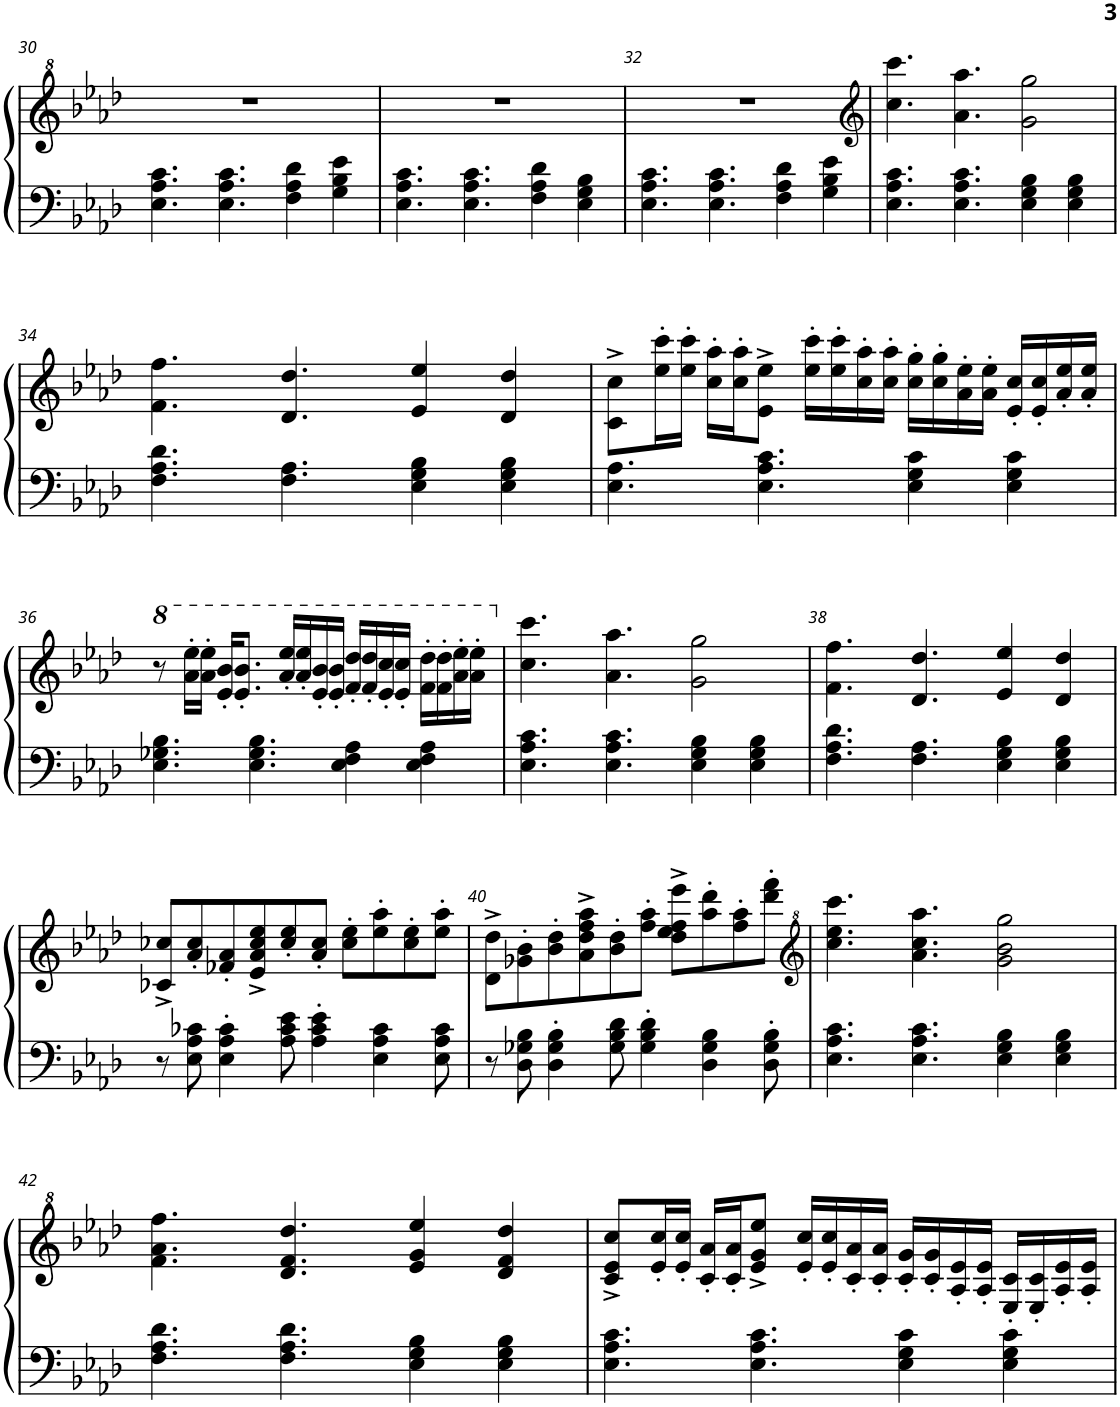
**kern	**kern
*part2	*part1
*staff2	*staff1
*I"Piano 3	*I"Piano
*I'Pno	*I'Pno
!!LO:PB:g=z
*clefF4	*clefG^2
*k[b-e-a-d-]	*k[b-e-a-d-]
*M5/4	*M5/4
=30	=30
4.E-\ 4.A-\ 4.c\	4%5r
4.E-\ 4.A-\ 4.c\	.
4F\ 4A-\ 4d-\	.
4G\ 4B-\ 4e-\	.
=31	=31
4.E-\ 4.A-\ 4.c\	4%5r
4.E-\ 4.A-\ 4.c\	.
4F\ 4A-\ 4d-\	.
4E-\ 4G\ 4B-\	.
=32	=32
4.E-\ 4.A-\ 4.c\	4%5r
4.E-\ 4.A-\ 4.c\	.
4F\ 4A-\ 4d-\	.
4G\ 4B-\ 4e-\	.
=33	=33
*	*clefG2
4.E-\ 4.A-\ 4.c\	4.cc\ 4.ccc\
4.E-\ 4.A-\ 4.c\	4.a-\ 4.aa-\
4E-\ 4G\ 4B-\	2g\ 2gg\
4E-\ 4G\ 4B-\	.
!!LO:LB:g=z
=34	=34
4.F\ 4.A-\ 4.d-\	4.f\ 4.ff\
4.F\ 4.A-\	4.d-/ 4.dd-/
4E-\ 4G\ 4B-\	4e-/ 4ee-/
4E-\ 4G\ 4B-\	4d-/ 4dd-/
=35	=35
4.E-\ 4.A-\	8c\^ 8cc\^L
.	16ee-\' 16ccc\'L
.	16ee-\' 16ccc\'JJ
.	16cc\' 16aa-\'LL
.	16cc\' 16aa-\'J
4.E-\ 4.A-\ 4.c\	8e-\^ 8ee-\^J
.	16ee-\' 16ccc\'LL
.	16ee-\' 16ccc\'
.	16cc\' 16aa-\'
.	16cc\' 16aa-\'JJ
4E-\ 4G\ 4c\	16cc\' 16gg\'LL
.	16cc\' 16gg\'
.	16a-\' 16ee-\'
.	16a-\' 16ee-\'JJ
4E-\ 4G\ 4c\	16e-/' 16cc/'LL
.	16e-/' 16cc/'
.	16a-/' 16ee-/'
.	16a-/' 16ee-/'JJ
!!LO:LB:g=z
=36	=36
*	*8va
4.E-\ 4.G-X\ 4.B-\	8r
.	16aa-\' 16eee-\'LL
.	16aa-\' 16eee-\'JJ
.	16ee-/' 16bb-/'KL
.	8.ee-/' 8.bb-/'J
4.E-\ 4.G-\ 4.B-\	.
.	16aa-/' 16eee-/'LL
.	16aa-/' 16eee-/'
.	16ee-/' 16bb-/'
.	16ee-/' 16bb-/'JJ
4E-\ 4F\ 4A-\	16ff/' 16ddd-/'LL
.	16ff/' 16ddd-/'
.	16ee-/' 16ccc/'
.	16ee-/' 16ccc/'JJ
4E-\ 4F\ 4A-\	16ff\' 16ddd-\'LL
.	16ff\' 16ddd-\'
.	16aa-\' 16eee-\'
.	16aa-\' 16eee-\'JJ
=37	=37
*	*X8va
4.E-\ 4.A-\ 4.c\	4.cc\ 4.ccc\
4.E-\ 4.A-\ 4.c\	4.a-\ 4.aa-\
4E-\ 4G\ 4B-\	2g\ 2gg\
4E-\ 4G\ 4B-\	.
=38	=38
4.F\ 4.A-\ 4.d-\	4.f\ 4.ff\
4.F\ 4.A-\	4.d-/ 4.dd-/
4E-\ 4G\ 4B-\	4e-/ 4ee-/
4E-\ 4G\ 4B-\	4d-/ 4dd-/
!!LO:LB:g=z
=39	=39
8r	8c-X/^ 8cc-X/^L
8E-\ 8A-\ 8c-X\	8a-/' 8cc-/'
4E-\' 4A-\' 4c-\'	8f-X/' 8a-/'
.	8e-/^ 8a-/^ 8cc-/^ 8ee-/^
8A-\ 8c-\ 8e-\	8cc-/' 8ee-/'
4A-\' 4c-\' 4e-\'	8a-/' 8cc-/'J
.	8cc-\' 8ee-\'L
4E-\ 4A-\ 4c-\	8ee-\' 8aa-\'
.	8cc-\' 8ee-\'
8E-\ 8A-\ 8c-\	8ee-\' 8aa-\'J
=40	=40
8r	8d-\^ 8dd-\^L
8D-\ 8G-X\ 8B-\	8g-X\' 8b-\'
4D-\' 4G-\' 4B-\'	8b-\' 8dd-\'
.	8a-\^ 8dd-\^ 8ff\^ 8aa-\^
8G-\ 8B-\ 8d-\	8b-\' 8dd-\'
4G-\' 4B-\' 4d-\'	8ff\' 8aa-\'J
.	8dd-\^ 8ee-\^ 8ff\^ 8eee-\^L
4D-\ 4G-\ 4B-\	8aa-\' 8ddd-\'
.	8ff\' 8aa-\'
8D-\' 8G-\' 8B-\'	8ddd-\' 8fff\'J
=41	=41
*	*clefG^2
4.E-\ 4.A-\ 4.c\	4.ccc\ 4.eee-\ 4.cccc\
4.E-\ 4.A-\ 4.c\	4.aa-\ 4.ccc\ 4.aaa-\
4E-\ 4G\ 4B-\	2gg\ 2bb-\ 2ggg\
4E-\ 4G\ 4B-\	.
!!LO:LB:g=z
=42	=42
4.F\ 4.A-\ 4.d-\	4.ff\ 4.aa-\ 4.fff\
4.F\ 4.A-\ 4.d-\	4.dd-/ 4.ff/ 4.ddd-/
4E-\ 4G\ 4B-\	4ee-/ 4gg/ 4eee-/
4E-\ 4G\ 4B-\	4dd-/ 4ff/ 4ddd-/
=43	=43
4.E-\ 4.A-\ 4.c\	8cc/^ 8ee-/^ 8ccc/^L
.	16ee-/' 16ccc/'L
.	16ee-/' 16ccc/'JJ
.	16cc/' 16aa-/'LL
.	16cc/' 16aa-/'J
4.E-\ 4.A-\ 4.c\	8ee-/^ 8gg/^ 8eee-/^J
.	16ee-/' 16ccc/'LL
.	16ee-/' 16ccc/'
.	16cc/' 16aa-/'
.	16cc/' 16aa-/'JJ
4E-\ 4G\ 4c\	16cc/' 16gg/'LL
.	16cc/' 16gg/'
.	16a-/' 16ee-/'
.	16a-/' 16ee-/'JJ
4E-\ 4G\ 4c\	16e-/' 16cc/'LL
.	16e-/' 16cc/'
.	16a-/' 16ee-/'
.	16a-/' 16ee-/'JJ
=	=
*-	*-
